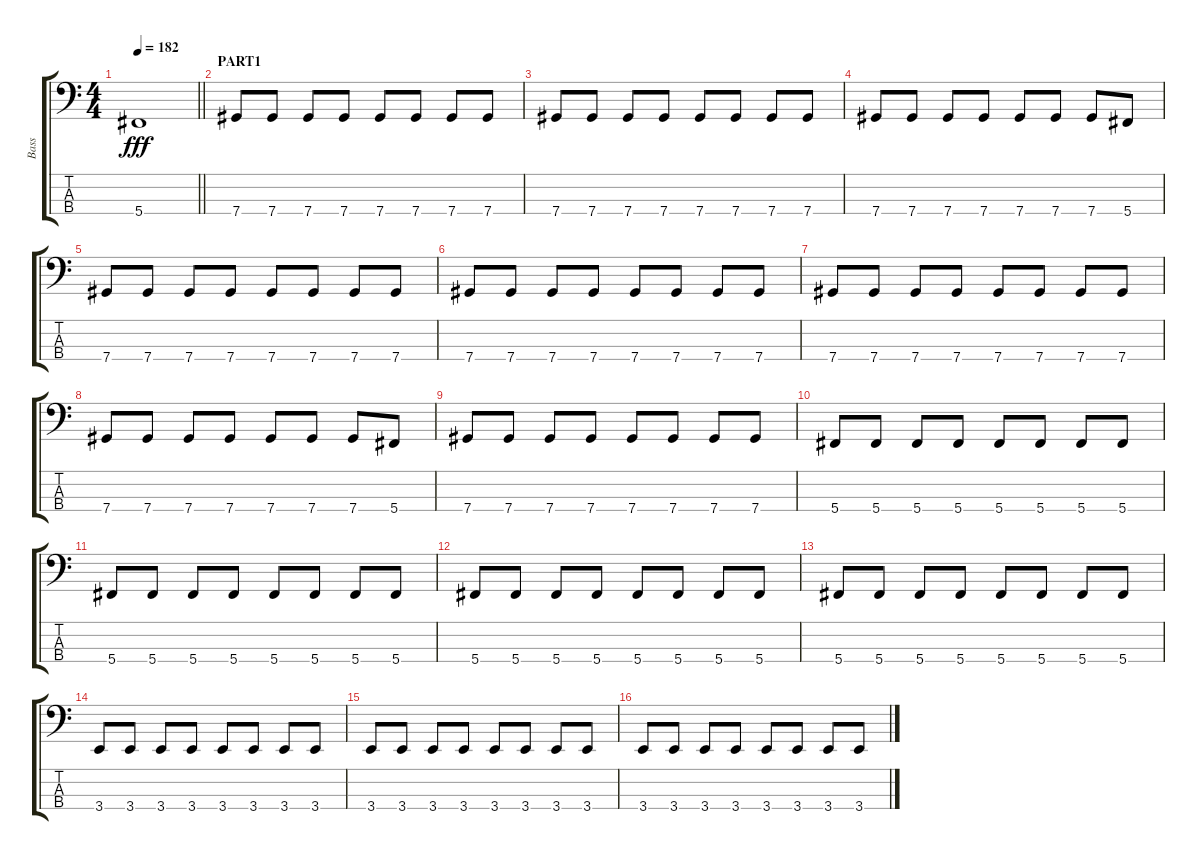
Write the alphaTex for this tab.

\track ("Bass" "Bass") {instrument electricbassfinger}
\staff {score tabs}
\tuning (E2 B1 Gb1 Db1) {hide}
\ts (4 4)
\tempo 182
\clef f4
\barLineRight lightlight
\ks c
5.4{t}.1{dy fff} |
\section ("" "PART1")
7.4.8 7.4.8 7.4.8 7.4.8 7.4.8 7.4.8 7.4.8 7.4.8 |
7.4.8 7.4.8 7.4.8 7.4.8 7.4.8 7.4.8 7.4.8 7.4.8 |
7.4.8 7.4.8 7.4.8 7.4.8 7.4.8 7.4.8 7.4.8 5.4.8 |
7.4.8 7.4.8 7.4.8 7.4.8 7.4.8 7.4.8 7.4.8 7.4.8 |
7.4.8 7.4.8 7.4.8 7.4.8 7.4.8 7.4.8 7.4.8 7.4.8 |
7.4.8 7.4.8 7.4.8 7.4.8 7.4.8 7.4.8 7.4.8 7.4.8 |
7.4.8 7.4.8 7.4.8 7.4.8 7.4.8 7.4.8 7.4.8 5.4.8 |
7.4.8 7.4.8 7.4.8 7.4.8 7.4.8 7.4.8 7.4.8 7.4.8 |
5.4.8 5.4.8 5.4.8 5.4.8 5.4.8 5.4.8 5.4.8 5.4.8 |
5.4.8 5.4.8 5.4.8 5.4.8 5.4.8 5.4.8 5.4.8 5.4.8 |
5.4.8 5.4.8 5.4.8 5.4.8 5.4.8 5.4.8 5.4.8 5.4.8 |
5.4.8 5.4.8 5.4.8 5.4.8 5.4.8 5.4.8 5.4.8 5.4.8 |
3.4.8 3.4.8 3.4.8 3.4.8 3.4.8 3.4.8 3.4.8 3.4.8 |
3.4.8 3.4.8 3.4.8 3.4.8 3.4.8 3.4.8 3.4.8 3.4.8 |
3.4.8 3.4.8 3.4.8 3.4.8 3.4.8 3.4.8 3.4.8 3.4.8
